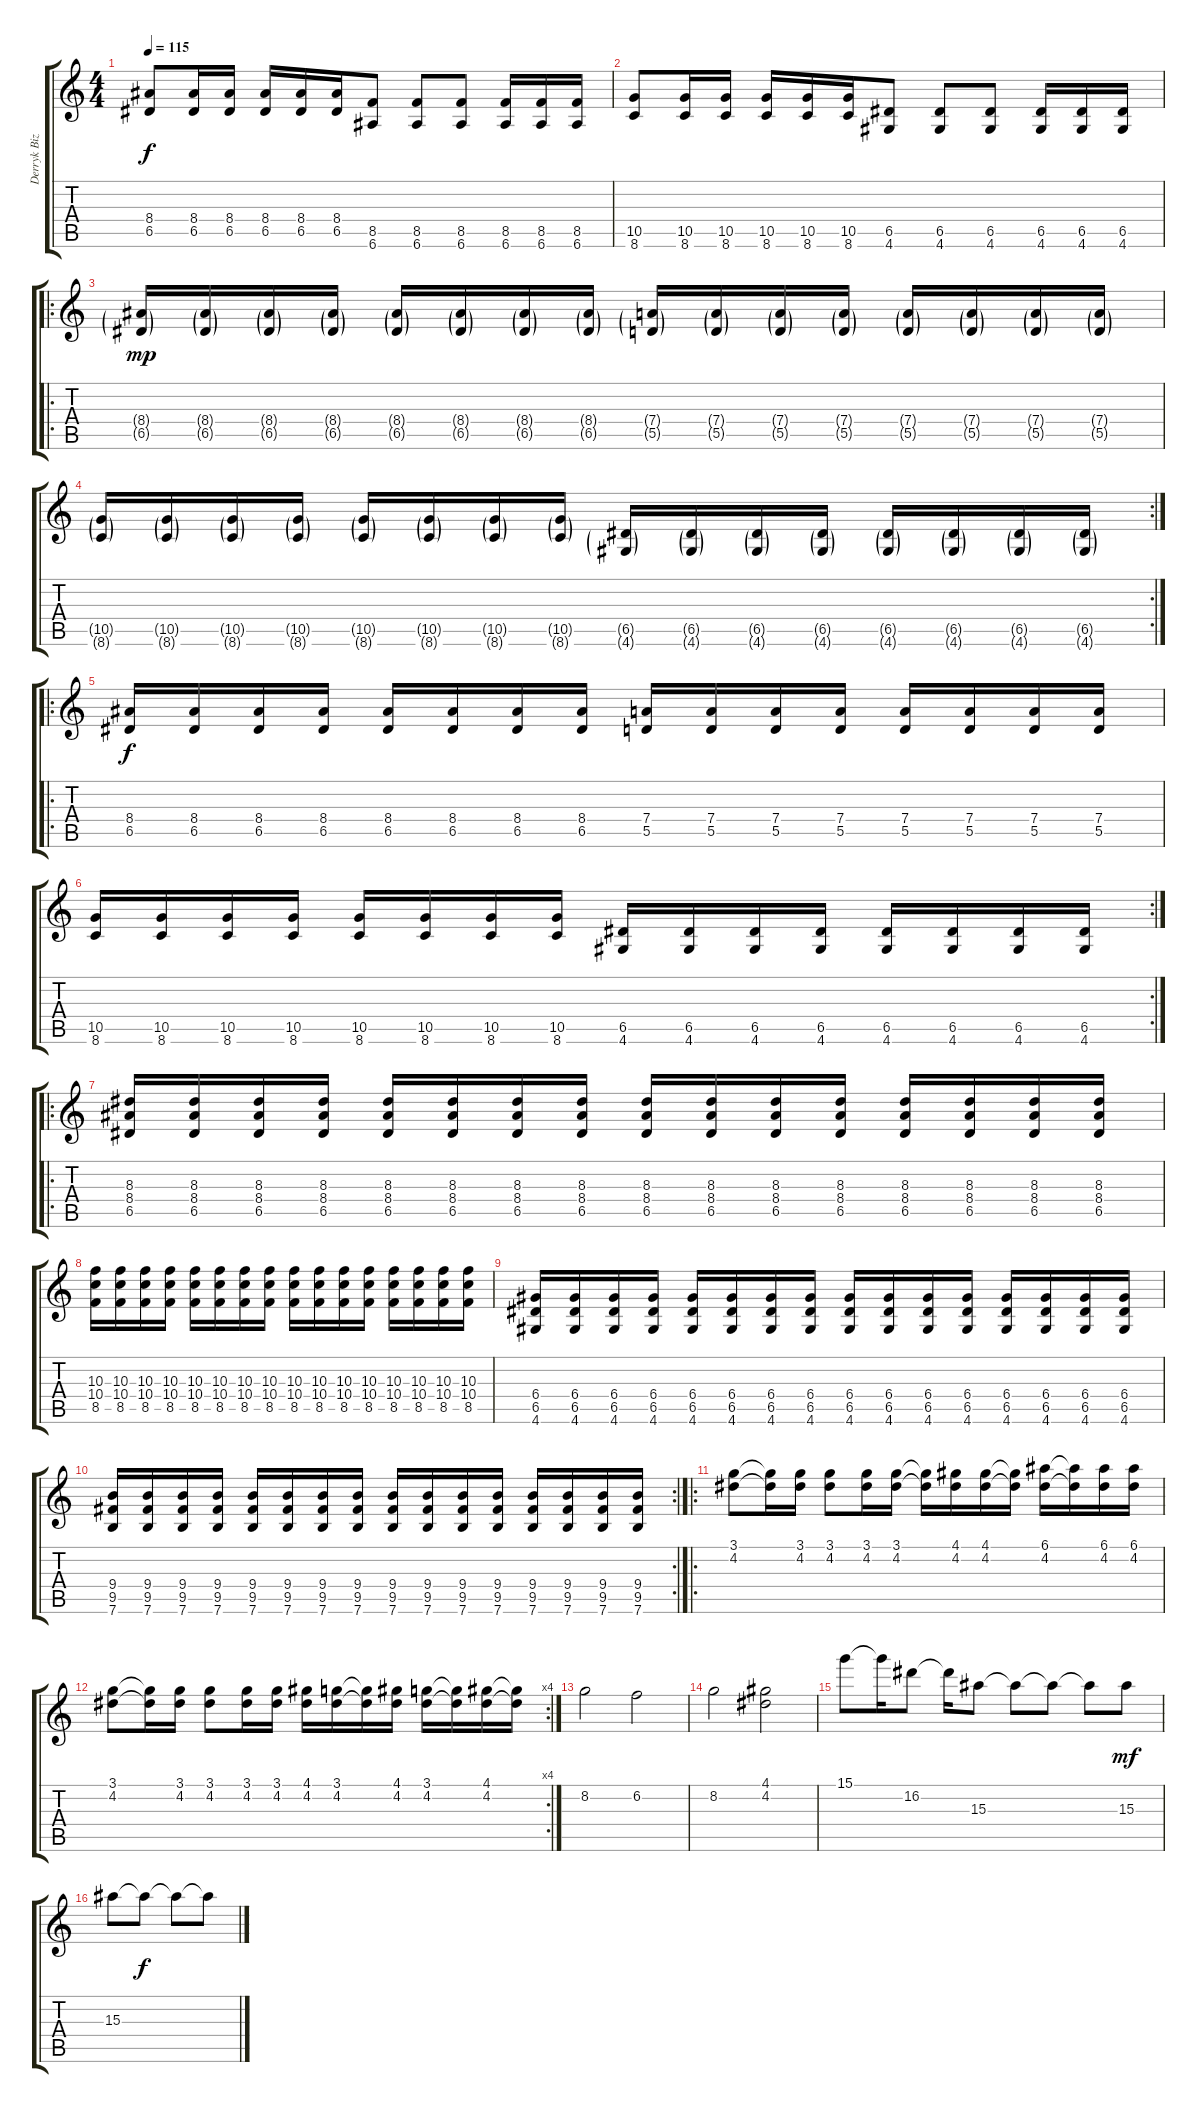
\track ("Derryk Bizzy D" "Derryk Biz") {instrument distortionguitar}
\staff {score tabs}
\tuning (E4 B3 G3 D3 A2 E2) {hide}
\ts (4 4)
\tempo 115
\clef g2
\ks c
(8.4 6.5).8{dy f} (8.4 6.5).16 (8.4 6.5).16 (8.4 6.5).16 (8.4 6.5).16 (8.4 6.5).16 (8.5 6.6).8 (8.5 6.6).8 (8.5 6.6).8 (8.5 6.6).16 (8.5 6.6).16 (8.5 6.6).16 |
(10.5 8.6).8 (10.5 8.6).16 (10.5 8.6).16 (10.5 8.6).16 (10.5 8.6).16 (10.5 8.6).16 (6.5 4.6).8 (6.5 4.6).8 (6.5 4.6).8 (6.5 4.6).16 (6.5 4.6).16 (6.5 4.6).16 |
\ro
(8.4{g} 6.5{g}).16{dy mp} (8.4{g} 6.5{g}).16 (8.4{g} 6.5{g}).16 (8.4{g} 6.5{g}).16 (8.4{g} 6.5{g}).16 (8.4{g} 6.5{g}).16 (8.4{g} 6.5{g}).16 (8.4{g} 6.5{g}).16 (7.4{g} 5.5{g}).16 (7.4{g} 5.5{g}).16 (7.4{g} 5.5{g}).16 (7.4{g} 5.5{g}).16 (7.4{g} 5.5{g}).16 (7.4{g} 5.5{g}).16 (7.4{g} 5.5{g}).16 (7.4{g} 5.5{g}).16 |
\rc 2
(10.5{g} 8.6{g}).16 (10.5{g} 8.6{g}).16 (10.5{g} 8.6{g}).16 (10.5{g} 8.6{g}).16 (10.5{g} 8.6{g}).16 (10.5{g} 8.6{g}).16 (10.5{g} 8.6{g}).16 (10.5{g} 8.6{g}).16 (6.5{g} 4.6{g}).16 (6.5{g} 4.6{g}).16 (6.5{g} 4.6{g}).16 (6.5{g} 4.6{g}).16 (6.5{g} 4.6{g}).16 (6.5{g} 4.6{g}).16 (6.5{g} 4.6{g}).16 (6.5{g} 4.6{g}).16 |
\ro
(8.4 6.5).16{dy f} (8.4 6.5).16 (8.4 6.5).16 (8.4 6.5).16 (8.4 6.5).16 (8.4 6.5).16 (8.4 6.5).16 (8.4 6.5).16 (7.4 5.5).16 (7.4 5.5).16 (7.4 5.5).16 (7.4 5.5).16 (7.4 5.5).16 (7.4 5.5).16 (7.4 5.5).16 (7.4 5.5).16 |
\rc 2
(10.5 8.6).16 (10.5 8.6).16 (10.5 8.6).16 (10.5 8.6).16 (10.5 8.6).16 (10.5 8.6).16 (10.5 8.6).16 (10.5 8.6).16 (6.5 4.6).16 (6.5 4.6).16 (6.5 4.6).16 (6.5 4.6).16 (6.5 4.6).16 (6.5 4.6).16 (6.5 4.6).16 (6.5 4.6).16 |
\ro
(8.3 8.4 6.5).16 (8.3 8.4 6.5).16 (8.3 8.4 6.5).16 (8.3 8.4 6.5).16 (8.3 8.4 6.5).16 (8.3 8.4 6.5).16 (8.3 8.4 6.5).16 (8.3 8.4 6.5).16 (8.3 8.4 6.5).16 (8.3 8.4 6.5).16 (8.3 8.4 6.5).16 (8.3 8.4 6.5).16 (8.3 8.4 6.5).16 (8.3 8.4 6.5).16 (8.3 8.4 6.5).16 (8.3 8.4 6.5).16 |
(10.3 10.4 8.5).16 (10.3 10.4 8.5).16 (10.3 10.4 8.5).16 (10.3 10.4 8.5).16 (10.3 10.4 8.5).16 (10.3 10.4 8.5).16 (10.3 10.4 8.5).16 (10.3 10.4 8.5).16 (10.3 10.4 8.5).16 (10.3 10.4 8.5).16 (10.3 10.4 8.5).16 (10.3 10.4 8.5).16 (10.3 10.4 8.5).16 (10.3 10.4 8.5).16 (10.3 10.4 8.5).16 (10.3 10.4 8.5).16 |
(6.4 6.5 4.6).16 (6.4 6.5 4.6).16 (6.4 6.5 4.6).16 (6.4 6.5 4.6).16 (6.4 6.5 4.6).16 (6.4 6.5 4.6).16 (6.4 6.5 4.6).16 (6.4 6.5 4.6).16 (6.4 6.5 4.6).16 (6.4 6.5 4.6).16 (6.4 6.5 4.6).16 (6.4 6.5 4.6).16 (6.4 6.5 4.6).16 (6.4 6.5 4.6).16 (6.4 6.5 4.6).16 (6.4 6.5 4.6).16 |
\rc 2
(9.4 9.5 7.6).16 (9.4 9.5 7.6).16 (9.4 9.5 7.6).16 (9.4 9.5 7.6).16 (9.4 9.5 7.6).16 (9.4 9.5 7.6).16 (9.4 9.5 7.6).16 (9.4 9.5 7.6).16 (9.4 9.5 7.6).16 (9.4 9.5 7.6).16 (9.4 9.5 7.6).16 (9.4 9.5 7.6).16 (9.4 9.5 7.6).16 (9.4 9.5 7.6).16 (9.4 9.5 7.6).16 (9.4 9.5 7.6).16 |
\ro
(3.1 4.2).8{volume 12} (3.1{t} 4.2{t}).16 (3.1 4.2).16 (3.1 4.2).8 (3.1 4.2).16 (3.1 4.2).16 (3.1{t} 4.2{t}).16 (4.1 4.2).16 (4.1 4.2).16 (4.1{t} 4.2{t}).16 (6.1 4.2).16 (6.1{t} 4.2{t}).16 (6.1 4.2).16 (6.1 4.2).16 |
\rc 4
(3.1 4.2).8 (3.1{t} 4.2{t}).16 (3.1 4.2).16 (3.1 4.2).8 (3.1 4.2).16 (3.1 4.2).16 (4.1 4.2).16 (3.1 4.2).16 (3.1{t} 4.2{t}).16 (4.1 4.2).16 (3.1 4.2).16 (3.1{t} 4.2{t}).16 (4.1 4.2).16 (4.1{t} 4.2{t}).16 |
8.2.2{volume 12} 6.2.2 |
8.2.2 (4.1 4.2).2 |
15.1.8 15.1{t}.16 16.2.8 16.2{t}.16 15.3.8 15.3{t}.8 15.3{t}.8 15.3{t}.8 15.3.8{dy mf} |
15.3.8 15.3{t}.8{dy f} 15.3{t}.8 15.3{t}.8
